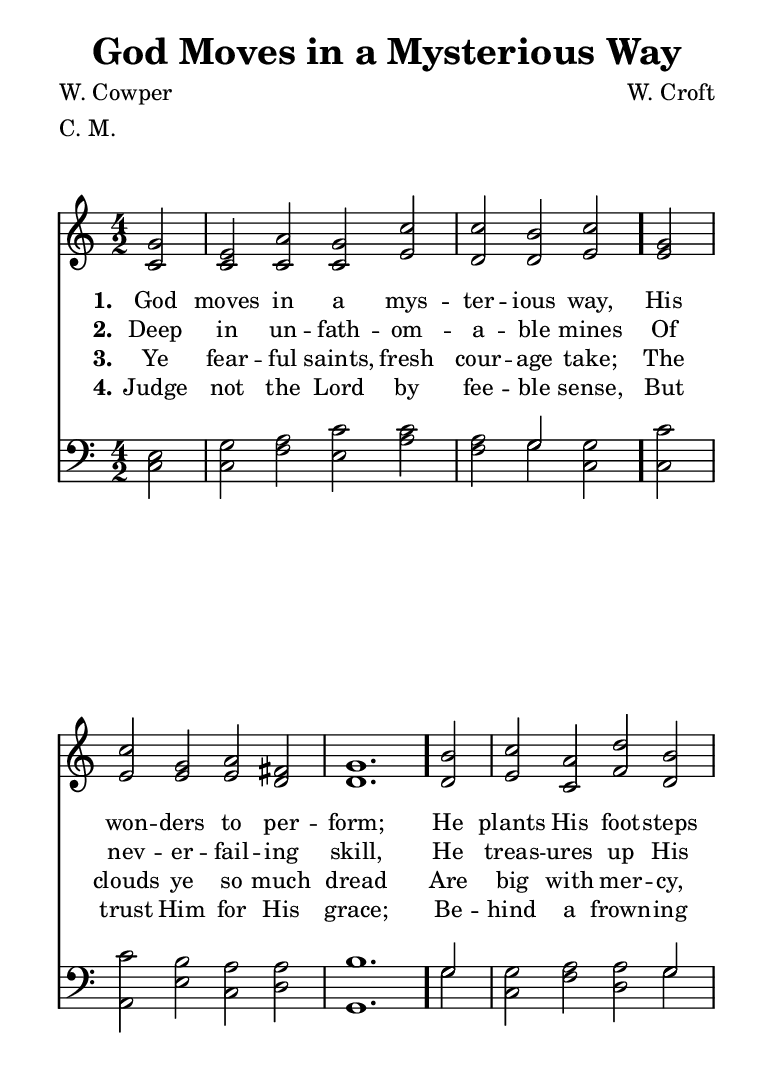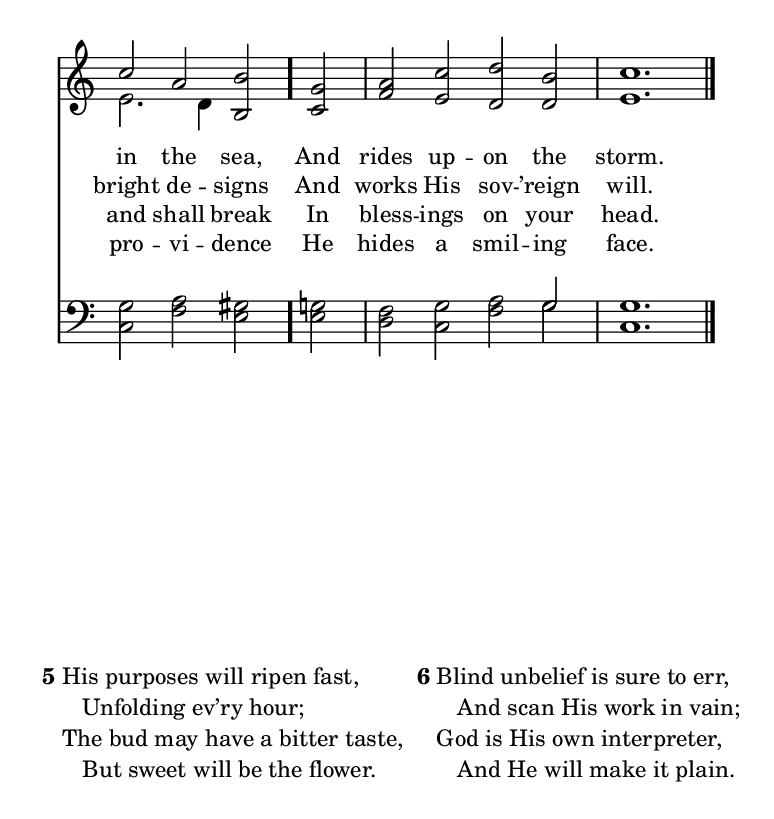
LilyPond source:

\include "common/global.ily"
\paper {
  \include "common/paper.ily"
  ragged-last-bottom = ##t
  systems-per-page = ##f
  system-count = #(cond (is-eogsized 2) (#t #f))
  % decrease system-to-system padding to fit onto page with next score
  system-system-spacing.padding = 0.5
  system-system-spacing.basic-distance = 0.5
}

\header{
  hymnnumber = "161"
  title = "God Moves in a Mysterious Way"
  tunename = "St. Ann"
  meter = "C. M."
  poet = "W. Cowper"
  composer = "W. Croft"
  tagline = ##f
}

global = {
  \include "common/overrides.ily"
  \override Staff.TimeSignature.style = #'numbered
  \time 4/2
  \override Score.MetronomeMark.transparent = ##t % hide all fermata changes too
  \tempo 2=80
  \key c \major
  \partial 2
  \autoBeamOff
}

notesSoprano = {
\global
\relative c'' {

  g2 | e a g c | c b c
  g | c g a fis | g1.

  b2 | c a d b | c a b
  g | a c d b | c1.

  \bar "|."

}
}

notesAlto = {
\global
\relative e' {

  c2 | c c c e | d d e
  e | e e e d | d1.

  d2 | e c f d | e2. d4 b2
  c2 | f e d d | e1.

}
}

notesTenor = {
\global
\relative a {

  e2 | g a c c | a g g
  c | c b a a | b1.

  g2 | g a a g | g a gis
  g | f g a g | g1.

}
}

notesBass = {
\global
\relative f {

  c2 | c f e a | f g c,
  c | a e' c d | g,1.

  g'2 | c, f d g | c, f e
  e | d c f g | c,1.

}
}

wordsA = \lyricmode {
\set stanza = "1."

God moves in a mys -- ter -- ious way, \bar "."
His won -- ders to per -- form; \bar "."
He plants His foot -- steps in the sea, \bar "."
And rides up -- on the storm. \bar "."

}

wordsB = \lyricmode {
\set stanza = "2."

Deep in un -- fath -- om -- a -- ble mines
Of nev -- er -- fail -- ing skill,
He treas -- ures up His bright de -- signs
And works His sov -- ’reign will.

}

wordsC = \lyricmode {
\set stanza = "3."

Ye fear -- ful saints, fresh cour -- age take;
The clouds ye so much dread
Are big with mer -- cy, and shall break
In bless -- ings on your head.

}

wordsD = \lyricmode {
\set stanza = "4."

Judge not the Lord by fee -- ble sense,
But trust Him for His grace;
Be -- hind a frown -- ing pro -- vi -- dence
He hides a smil -- ing face.

}

wordsE = \markuplist {

\line { His purposes will ripen fast, }
\line { { \hspace #2 } Unfolding ev’ry hour; }
\line { The bud may have a bitter taste, }
\line { { \hspace #2 } But sweet will be the flower. }

}

wordsF = \markuplist {

\line { Blind unbelief is sure to err, }
\line { { \hspace #2 } And scan His work in vain; }
\line { God is His own interpreter, }
\line { { \hspace #2 } And He will make it plain. }

}

\score {
  \context ChoirStaff <<
    \context Staff = upper <<
      \set Staff.autoBeaming = ##f
      \set ChoirStaff.systemStartDelimiter = #'SystemStartBar
      \set ChoirStaff.printPartCombineTexts = ##f
      \partcombine #'(2 . 9) \notesSoprano \notesAlto
      \context NullVoice = sopranos { \voiceOne << \notesSoprano >> }
      \context Lyrics = one   \lyricsto sopranos \wordsA
      \context Lyrics = two   \lyricsto sopranos \wordsB
      \context Lyrics = three \lyricsto sopranos \wordsC
      \context Lyrics = four  \lyricsto sopranos \wordsD
    >>
    \context Staff = men <<
      \set Staff.autoBeaming = ##f
      \clef bass
      \set ChoirStaff.printPartCombineTexts = ##f
      \partcombine #'(2 . 9) \notesTenor \notesBass
    >>
  >>
  \layout {
    \include "common/layout.ily"
  }
  \midi{
    \include "common/midi.ily"
  }
}

\noPageBreak

\markup { \raise #5 \fill-line {
  \hspace #0.1
  \line{ \bold 5 \column { \wordsE } }
  \hspace #0.1
  \line{ \bold 6 \column { \wordsF } }
  \hspace #0.1
} }

\version "2.19.49"  % necessary for upgrading to future LilyPond versions.

% vi:set et ts=2 sw=2 ai nocindent syntax=lilypond:
